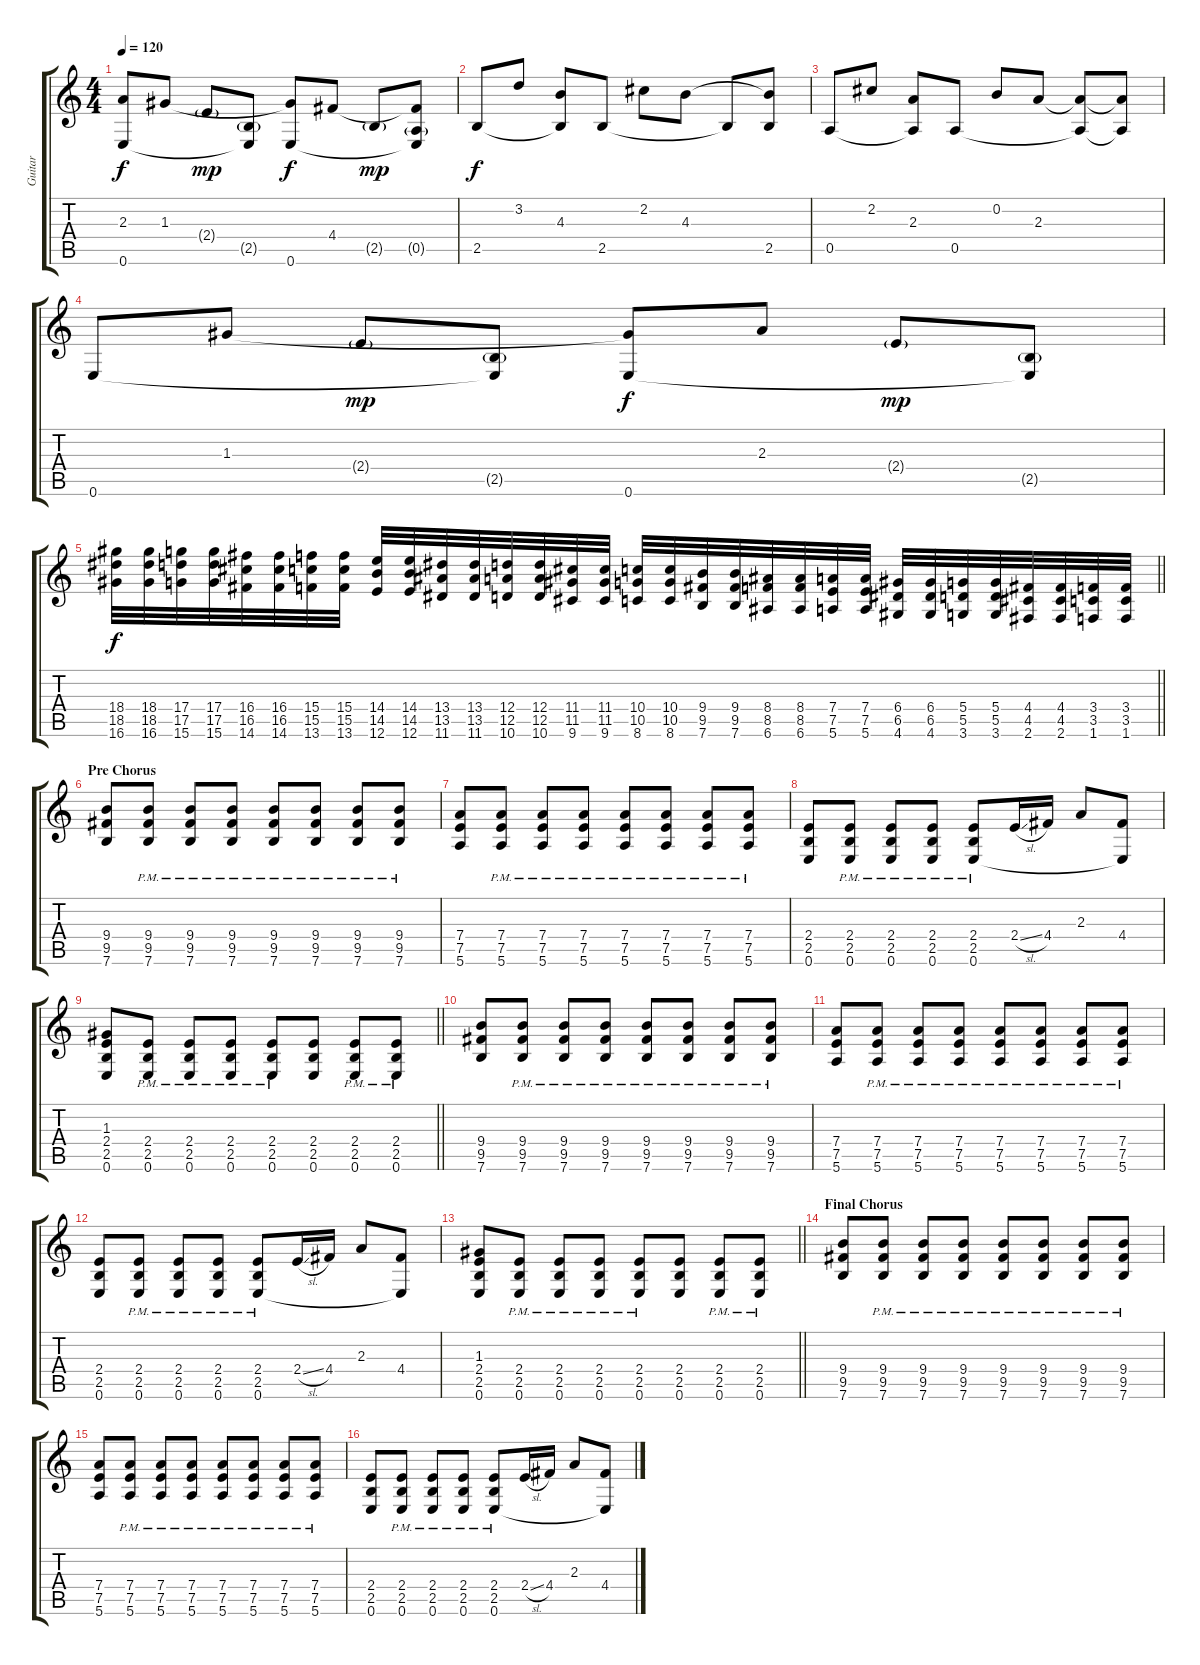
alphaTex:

\track ("Guitar" "Guitar") {instrument distortionguitar}
\staff {score tabs}
\tuning (E4 B3 G3 D3 A2 E2) {hide}
\ts (4 4)
\tempo 120
\clef g2
\ks c
(2.3{t} 0.6).8{dy f} 1.3.8 2.4{g}.8{dy mp} (2.5{g} 0.6{t}).8 (1.3{t} 0.6).8{dy f} 4.4.8 2.5{g}.8{dy mp} (4.4{t} 0.5{g} 0.6{t}).8 |
2.5.8{dy f} 3.2.8 (4.3 2.5{t}).8 2.5.8 2.2.8 4.3.8 2.5{t}.8 (4.3{t} 2.5).8 |
0.5.8 2.2.8 (2.3 0.5{t}).8 0.5.8 0.2.8 2.3.8 (2.3{t} 0.5{t}).8 (2.3{t} 0.5{t}).8 |
0.6.8 1.3.8 2.4{g}.8{dy mp} (2.5{g} 0.6{t}).8 (1.3{t} 0.6).8{dy f} 2.3.8 2.4{g}.8{dy mp} (2.5{g} 0.6{t}).8 |
\barLineRight lightlight
(18.4 18.5 16.6).32{dy f instrument distortionguitar} (18.4 18.5 16.6).32 (17.4 17.5 15.6).32 (17.4 17.5 15.6).32 (16.4 16.5 14.6).32 (16.4 16.5 14.6).32 (15.4 15.5 13.6).32 (15.4 15.5 13.6).32 (14.4 14.5 12.6).32 (14.4 14.5 12.6).32 (13.4 13.5 11.6).32 (13.4 13.5 11.6).32 (12.4 12.5 10.6).32 (12.4 12.5 10.6).32 (11.4 11.5 9.6).32 (11.4 11.5 9.6).32 (10.4 10.5 8.6).32 (10.4 10.5 8.6).32 (9.4 9.5 7.6).32 (9.4 9.5 7.6).32 (8.4 8.5 6.6).32 (8.4 8.5 6.6).32 (7.4 7.5 5.6).32 (7.4 7.5 5.6).32 (6.4 6.5 4.6).32 (6.4 6.5 4.6).32 (5.4 5.5 3.6).32 (5.4 5.5 3.6).32 (4.4 4.5 2.6).32 (4.4 4.5 2.6).32 (3.4 3.5 1.6).32 (3.4 3.5 1.6).32 |
\section ("" "Pre Chorus")
(9.4 9.5 7.6).8 (9.4{pm} 9.5{pm} 7.6{pm}).8 (9.4{pm} 9.5{pm} 7.6{pm}).8 (9.4{pm} 9.5{pm} 7.6{pm}).8 (9.4{pm} 9.5{pm} 7.6{pm}).8 (9.4{pm} 9.5{pm} 7.6{pm}).8 (9.4{pm} 9.5{pm} 7.6{pm}).8 (9.4{pm} 9.5{pm} 7.6{pm}).8 |
(7.4 7.5 5.6).8 (7.4{pm} 7.5{pm} 5.6{pm}).8 (7.4{pm} 7.5{pm} 5.6{pm}).8 (7.4{pm} 7.5{pm} 5.6{pm}).8 (7.4{pm} 7.5{pm} 5.6{pm}).8 (7.4{pm} 7.5{pm} 5.6{pm}).8 (7.4{pm} 7.5{pm} 5.6{pm}).8 (7.4{pm} 7.5{pm} 5.6{pm}).8 |
(2.4 2.5 0.6).8 (2.4{pm} 2.5{pm} 0.6{pm}).8 (2.4{pm} 2.5{pm} 0.6{pm}).8 (2.4{pm} 2.5{pm} 0.6{pm}).8 (2.4{pm} 2.5{pm} 0.6{pm}).8 2.4{sl}.16 4.4.16 2.3.8 (4.4 0.6{t}).8 |
\barLineRight lightlight
(1.3 2.4 2.5 0.6).8 (2.4{pm} 2.5{pm} 0.6{pm}).8 (2.4{pm} 2.5{pm} 0.6{pm}).8 (2.4{pm} 2.5{pm} 0.6{pm}).8 (2.4{pm} 2.5{pm} 0.6{pm}).8 (2.4 2.5 0.6).8 (2.4{pm} 2.5{pm} 0.6{pm}).8 (2.4{pm} 2.5{pm} 0.6{pm}).8 |
(9.4 9.5 7.6).8 (9.4{pm} 9.5{pm} 7.6{pm}).8 (9.4{pm} 9.5{pm} 7.6{pm}).8 (9.4{pm} 9.5{pm} 7.6{pm}).8 (9.4{pm} 9.5{pm} 7.6{pm}).8 (9.4{pm} 9.5{pm} 7.6{pm}).8 (9.4{pm} 9.5{pm} 7.6{pm}).8 (9.4{pm} 9.5{pm} 7.6{pm}).8 |
(7.4 7.5 5.6).8 (7.4{pm} 7.5{pm} 5.6{pm}).8 (7.4{pm} 7.5{pm} 5.6{pm}).8 (7.4{pm} 7.5{pm} 5.6{pm}).8 (7.4{pm} 7.5{pm} 5.6{pm}).8 (7.4{pm} 7.5{pm} 5.6{pm}).8 (7.4{pm} 7.5{pm} 5.6{pm}).8 (7.4{pm} 7.5{pm} 5.6{pm}).8 |
(2.4 2.5 0.6).8 (2.4{pm} 2.5{pm} 0.6{pm}).8 (2.4{pm} 2.5{pm} 0.6{pm}).8 (2.4{pm} 2.5{pm} 0.6{pm}).8 (2.4{pm} 2.5{pm} 0.6{pm}).8 2.4{sl}.16 4.4.16 2.3.8 (4.4 0.6{t}).8 |
\barLineRight lightlight
(1.3 2.4 2.5 0.6).8 (2.4{pm} 2.5{pm} 0.6{pm}).8 (2.4{pm} 2.5{pm} 0.6{pm}).8 (2.4{pm} 2.5{pm} 0.6{pm}).8 (2.4{pm} 2.5{pm} 0.6{pm}).8 (2.4 2.5 0.6).8 (2.4{pm} 2.5{pm} 0.6{pm}).8 (2.4{pm} 2.5{pm} 0.6{pm}).8 |
\section ("" "Final Chorus")
(9.4 9.5 7.6).8 (9.4{pm} 9.5{pm} 7.6{pm}).8 (9.4{pm} 9.5{pm} 7.6{pm}).8 (9.4{pm} 9.5{pm} 7.6{pm}).8 (9.4{pm} 9.5{pm} 7.6{pm}).8 (9.4{pm} 9.5{pm} 7.6{pm}).8 (9.4{pm} 9.5{pm} 7.6{pm}).8 (9.4{pm} 9.5{pm} 7.6{pm}).8 |
(7.4 7.5 5.6).8 (7.4{pm} 7.5{pm} 5.6{pm}).8 (7.4{pm} 7.5{pm} 5.6{pm}).8 (7.4{pm} 7.5{pm} 5.6{pm}).8 (7.4{pm} 7.5{pm} 5.6{pm}).8 (7.4{pm} 7.5{pm} 5.6{pm}).8 (7.4{pm} 7.5{pm} 5.6{pm}).8 (7.4{pm} 7.5{pm} 5.6{pm}).8 |
(2.4 2.5 0.6).8 (2.4{pm} 2.5{pm} 0.6{pm}).8 (2.4{pm} 2.5{pm} 0.6{pm}).8 (2.4{pm} 2.5{pm} 0.6{pm}).8 (2.4{pm} 2.5{pm} 0.6{pm}).8 2.4{sl}.16 4.4.16 2.3.8 (4.4 0.6{t}).8
